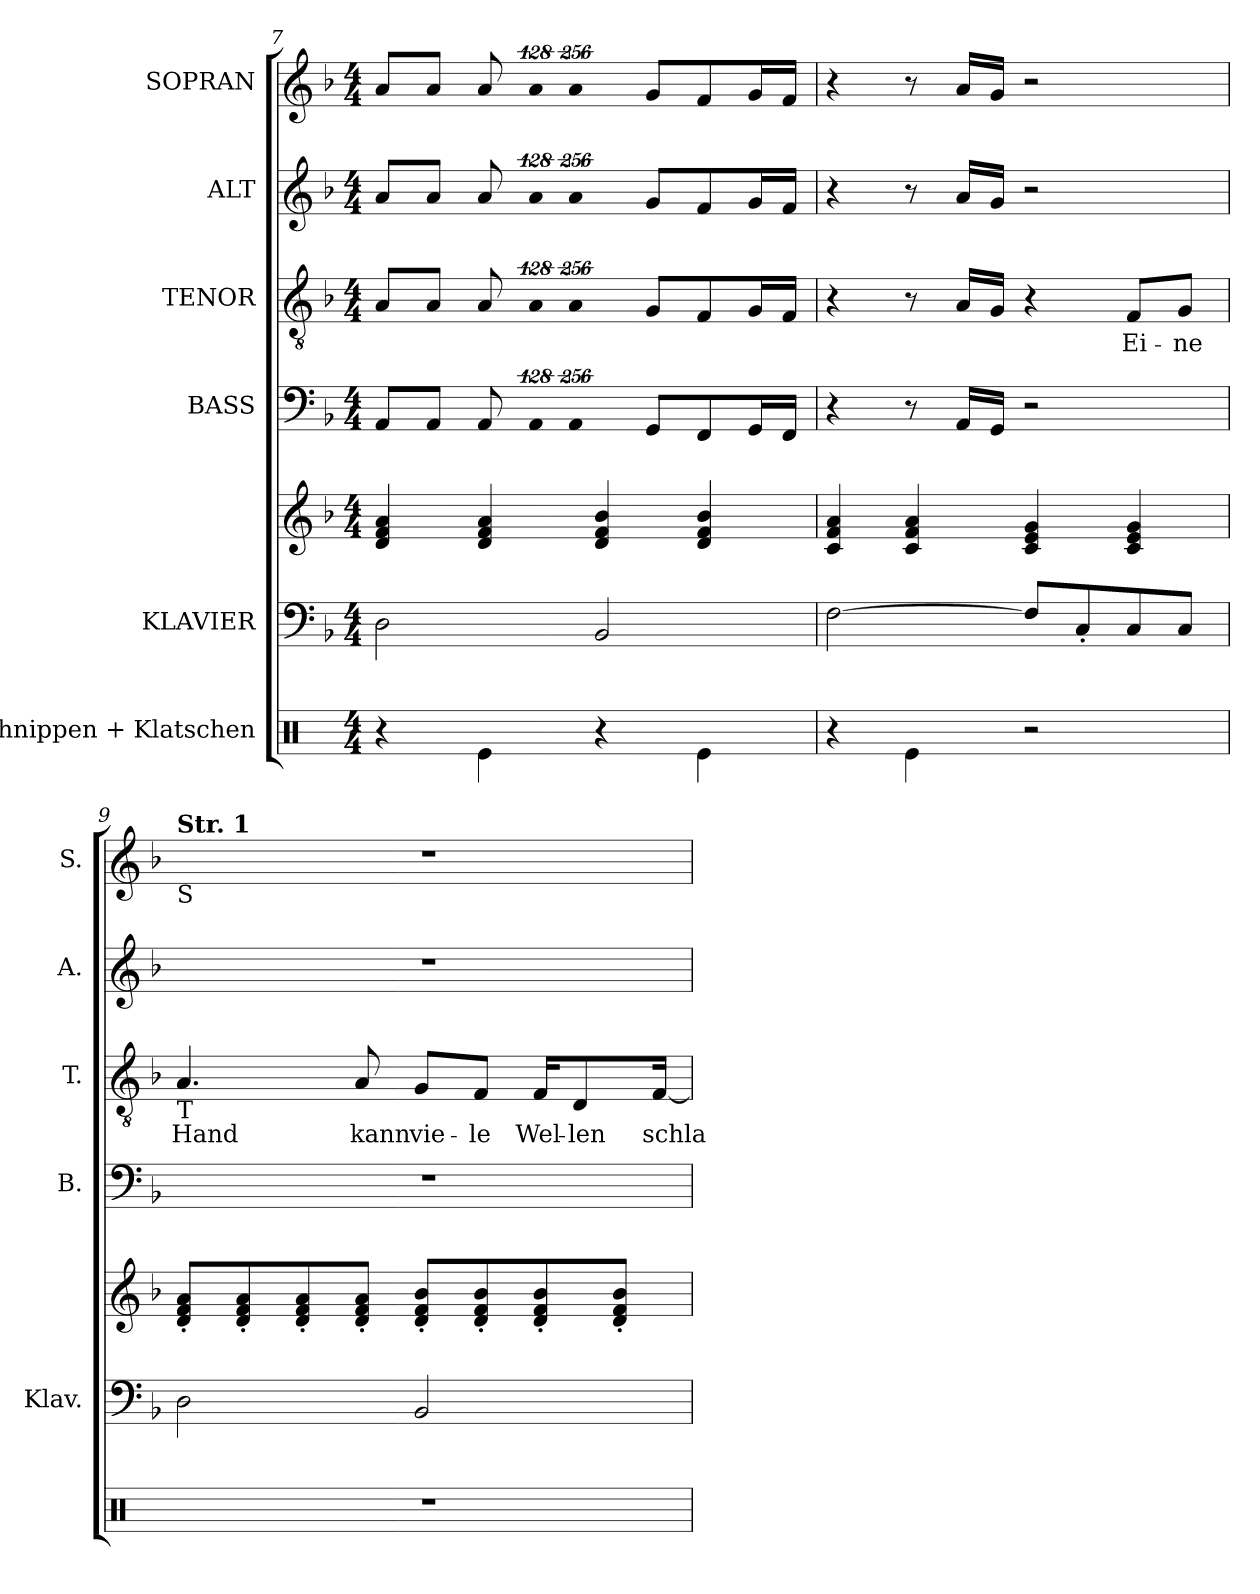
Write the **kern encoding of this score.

**kern	**kern	**kern	**kern	**kern	**text	**kern	**kern
*part6	*part5	*part5	*part4	*part3	*part3	*part2	*part1
*staff7	*staff6	*staff5	*staff4	*staff3	*staff3	*staff2	*staff1
*I"Schnippen + Klatschen	*I"KLAVIER	*	*I"BASS	*I"TENOR	*	*I"ALT	*I"SOPRAN
*	*I'Klav.	*	*I'B.	*I'T.	*	*I'A.	*I'S.
*clefX	*clefF4	*clefG2	*clefF4	*clefGv2	*	*clefG2	*clefG2
*	*	*	*	*ITrd7c12	*	*	*
*k[]	*k[b-]	*k[b-]	*k[b-]	*k[b-]	*	*k[b-]	*k[b-]
*C:	*d:	*d:	*d:	*d:	*	*d:	*d:
*M4/4	*M4/4	*M4/4	*M4/4	*M4/4	*	*M4/4	*M4/4
=7	=7	=7	=7	=7	=7	=7	=7
4r	2Di\	4di/ 4fi 4ai	8AAi/L	8AAi/L	.	8ai/L	8ai/L
.	.	.	8AAi/J	8AAi/J	.	8ai/J	8ai/J
4Rei\	.	4di/ 4fi 4ai	8AAi/	8AAi/	.	8ai/	8ai/
!	!	!	!LO:N:vis=8	!LO:N:vis=8	!	!LO:N:vis=8	!LO:N:vis=8
.	.	.	1024%85AAi/	1024%85AAi/	.	1024%85ai/	1024%85ai/
!	!	!	!LO:N:vis=4	!LO:N:vis=4	!	!LO:N:vis=4	!LO:N:vis=4
.	.	.	1024%171AAi/	1024%171AAi/	.	1024%171ai/	1024%171ai/
4r	2BB-i/	4di/ 4fi 4b-i	.	.	.	.	.
.	.	.	8GGi/L	8GGi/L	.	8gi/L	8gi/L
4Rei\	.	4di/ 4fi 4b-i	8FFi/	8FFi/	.	8fi/	8fi/
.	.	.	16GGi/L	16GGi/L	.	16gi/L	16gi/L
.	.	.	16FFi/JJ	16FFi/JJ	.	16fi/JJ	16fi/JJ
=8	=8	=8	=8	=8	=8	=8	=8
4r	[>2Fi\	4ci/ 4fi 4ai	4r	4r	.	4r	4r
4Rei\	.	4ci/ 4fi 4ai	8r	8r	.	8r	8r
.	.	.	16AAi/LL	16AAi/LL	.	16ai/LL	16ai/LL
.	.	.	16GGi/JJ	16GGi/JJ	.	16gi/JJ	16gi/JJ
2r	8Fi/L]	4ci/ 4ei 4gi	2r	4r	.	2r	2r
.	8C'i/	.	.	.	.	.	.
!	!	!	!	!	!LO:LY:b:color=#000000	!	!
.	8Ci/	4ci/ 4ei 4gi	.	8FFi/L	Ei-	.	.
!	!	!	!	!	!LO:LY:b:color=#000000	!	!
.	8Ci/J	.	.	8GGi/J	-ne	.	.
!!LO:PB:g=z
=9	=9	=9	=9	=9	=9	=9	=9
!	!	!	!	!	!	!	!LO:TX:b:t=S
!	!	!	!	!	!	!	!LO:TX:a:B:t=Str. 1
!	!	!	!	!LO:TX:b:t=T	!	!	!
!	!	!	!	!	!LO:LY:b:color=#000000	!	!
1r	2Di\	8di/' 8fi' 8ai'L	1r	4.AAi/	Hand	1r	1r
.	.	8di/' 8fi' 8ai'	.	.	.	.	.
.	.	8di/' 8fi' 8ai'	.	.	.	.	.
!	!	!	!	!	!LO:LY:b:color=#000000	!	!
.	.	8di/' 8fi' 8ai'J	.	8AAi/	kann	.	.
!	!	!	!	!	!LO:LY:b:color=#000000	!	!
.	2BB-i/	8di/' 8fi' 8b-i'L	.	8GGi/L	vie-	.	.
!	!	!	!	!	!LO:LY:b:color=#000000	!	!
.	.	8di/' 8fi' 8b-i'	.	8FFi/J	-le	.	.
!	!	!	!	!	!LO:LY:b:color=#000000	!	!
.	.	8di/' 8fi' 8b-i'	.	16FFi/KL	Wel-	.	.
!	!	!	!	!	!LO:LY:b:color=#000000	!	!
.	.	.	.	8DDi/	-len	.	.
.	.	8di/' 8fi' 8b-i'J	.	.	.	.	.
!	!	!	!	!	!LO:LY:b:color=#000000	!	!
.	.	.	.	[<16FFi/Jk	schla-	.	.
=	=	=	=	=	=	=	=
*-	*-	*-	*-	*-	*-	*-	*-
